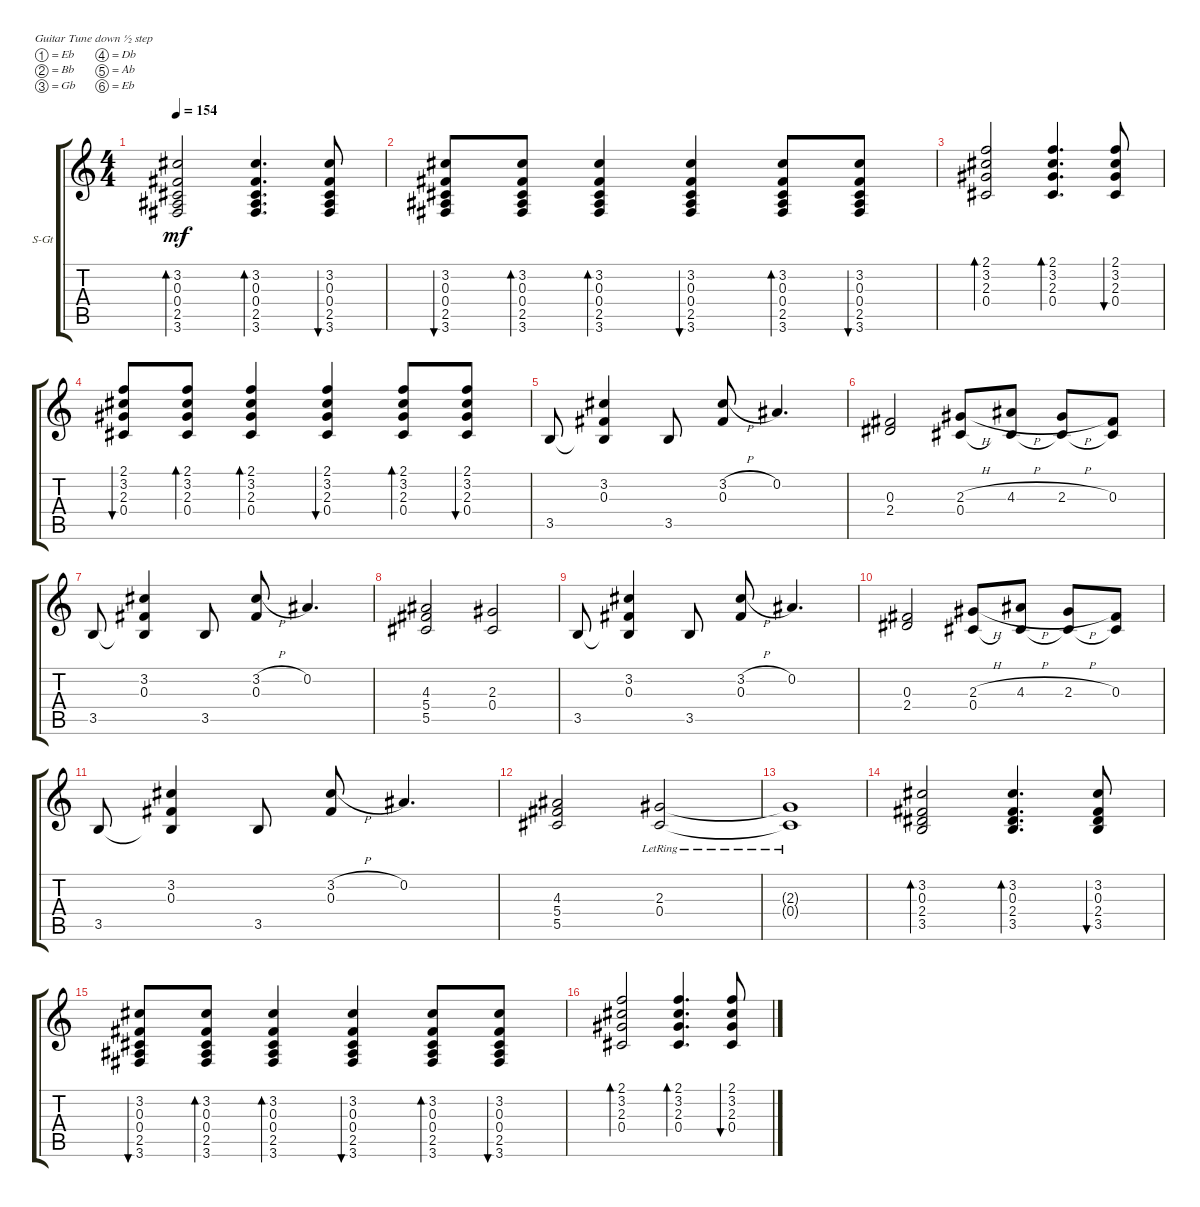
\defaultSystemsLayout 4
\bracketExtendMode groupsimilarinstruments
\firstSystemTrackNameOrientation horizontal
\otherSystemsTrackNameOrientation horizontal
\track ("Steel Guitar" "S-Gt") {instrument acousticguitarsteel}
\staff {score tabs}
\tuning (Eb4 Bb3 Gb3 Db3 Ab2 Eb2)
\ts (4 4)
\tempo 154
\clef g2
\scale
0.333333
\ks c
(2.5 0.4 0.3 3.2 3.6).2{bd 30 dy mf} (2.5 0.4 0.3 3.2 3.6).4{d bd 30} (2.5 0.4 0.3 3.2 3.6).8{bu 30} |
\scale
0.333333 (2.5 0.4 0.3 3.2 3.6).8{bu 30} (2.5 0.4 0.3 3.2 3.6).8{bd 30} (2.5 0.4 0.3 3.2 3.6).4{bd 30} (2.5 0.4 0.3 3.2 3.6).4{bu 30} (2.5 0.4 0.3 3.2 3.6).8{bd 30} (2.5 0.3 3.2 3.6 0.4).8{bu 30} |
\scale
0.333333 (0.4 2.3 3.2 2.1).2{bd 30} (0.4 2.3 3.2 2.1).4{d bd 30} (0.4 2.3 3.2 2.1).8{bu 30} |
\scale
0.333333 (0.4 2.3 3.2 2.1).8{bu 30} (0.4 2.3 3.2 2.1).8{bd 30} (0.4 2.3 3.2 2.1).4{bd 30} (0.4 2.3 3.2 2.1).4{bu 30} (0.4 2.3 3.2 2.1).8{bd 30} (0.4 2.3 3.2 2.1).8{bu 30} |
\scale
0.333333 3.5.8 (3.2 0.3 3.5{t}).4 3.5.8 (3.2{h} 0.3).8 0.2.4{d} |
\scale
0.333333 (2.4 0.3).2 (2.3{h} 0.4).8 (4.3{h} 0.4{t}).8 (2.3{h} 0.4{t}).8 (0.3 0.4{t}).8 |
\scale
0.333333 3.5.8 (3.2 0.3 3.5{t}).4 3.5.8 (3.2{h} 0.3).8 0.2.4{d} |
\scale
0.333333 (5.5 5.4 4.3).2 (0.4 2.3).2 |
\scale
0.333333 3.5.8 (3.2 0.3 3.5{t}).4 3.5.8 (3.2{h} 0.3).8 0.2.4{d} |
\scale
0.333333 (2.4 0.3).2 (2.3{h} 0.4).8 (4.3{h} 0.4{t}).8 (2.3{h} 0.4{t}).8 (0.3 0.4{t}).8 |
\scale
0.333333 3.5.8 (3.2 0.3 3.5{t}).4 3.5.8 (3.2{h} 0.3).8 0.2.4{d} |
\scale
0.333333 (5.5 5.4 4.3).2 (0.4{lr} 2.3{lr}).2 |
\scale
0.333333 (0.4{lr t} 2.3{lr t}).1 |
\scale
0.333333 (3.5 2.4 0.3 3.2).2{bd 30} (3.5 2.4 0.3 3.2).4{d bd 30} (3.5 2.4 0.3 3.2).8{bu 30} |
\scale
0.333333 (3.6 2.5 0.4 0.3 3.2).8{bu 30} (3.6 2.5 0.4 0.3 3.2).8{bd 30} (3.6 2.5 0.4 0.3 3.2).4{bd 30} (3.6 2.5 0.4 0.3 3.2).4{bu 30} (3.6 2.5 0.4 0.3 3.2).8{bd 30} (3.6 2.5 0.4 0.3 3.2).8{bu 30} |
\scale
0.333333 (0.4 2.3 3.2 2.1).2{bd 30} (0.4 2.3 3.2 2.1).4{d bd 30} (0.4 2.3 3.2 2.1).8{bu 30}
